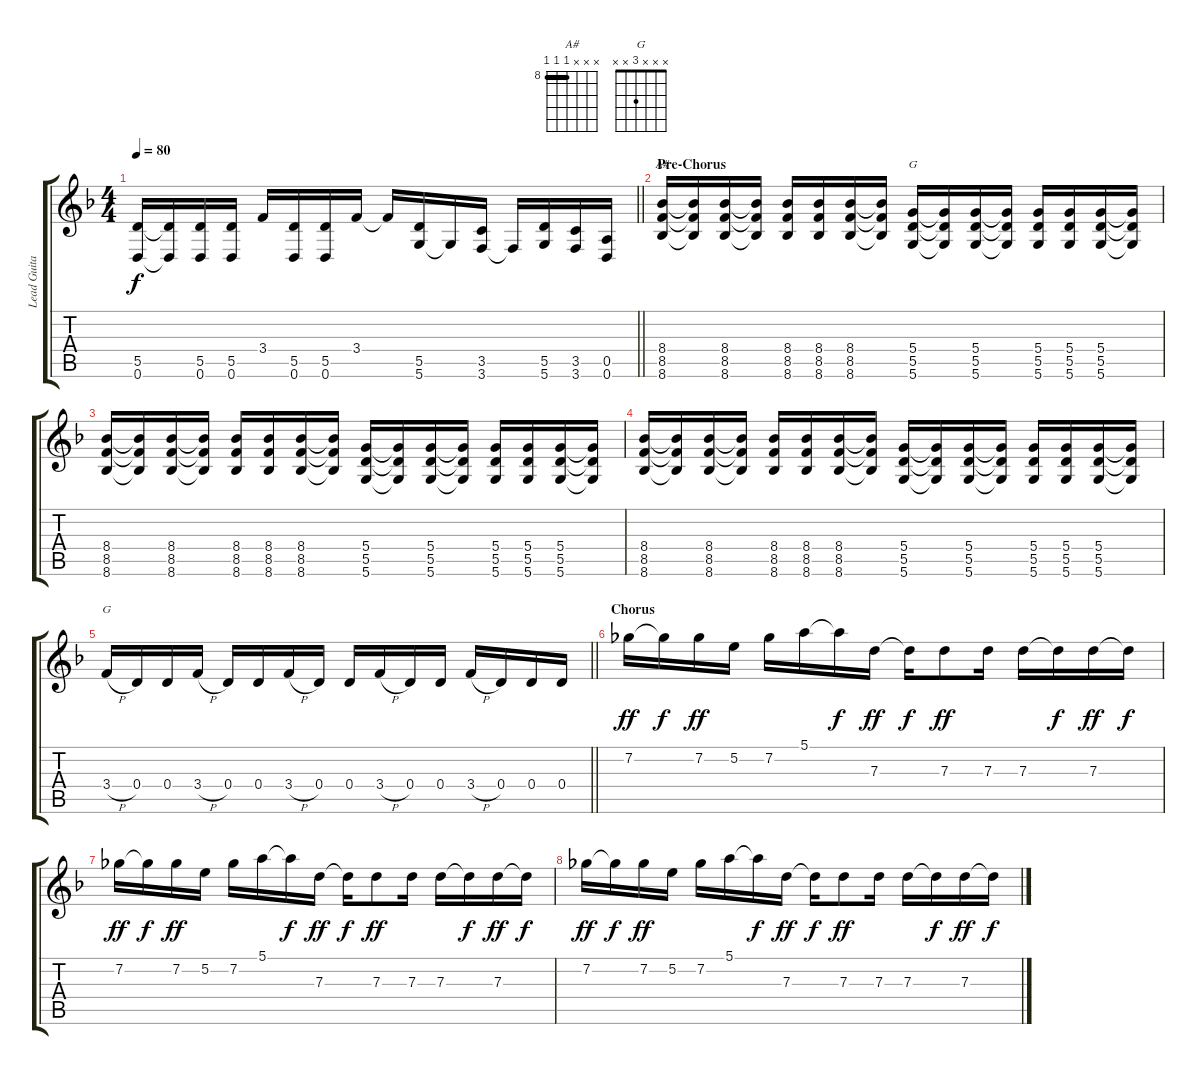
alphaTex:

\track ("Lead Guitar" "Lead Guita") {instrument distortionguitar}
\staff {score tabs}
\tuning (E4 B3 G3 D3 A2 D2) {hide}
\chord ("A#" x x x 8 8 8) {firstfret 8 barre 8}
\chord ("G" x x x 5 5 5) {barre 5}
\chord ("G" x x x 3 x x)
\ts (4 4)
\tempo 80
\clef g2
\barLineRight lightlight
\ks f
(5.5 0.6).16{dy f} (5.5{t} 0.6{t}).16 (5.5 0.6).16 (5.5 0.6).16 3.4.16 (5.5 0.6).16 (5.5 0.6).16 3.4.16 3.4{t}.16 (5.5 5.6).16 5.6{t}.16 (3.5 3.6).16 3.6{t}.16 (5.5 5.6).16 (3.5 3.6).16 (0.5 0.6).16 |
\section ("" "Pre-Chorus")
(8.4 8.5 8.6).16{ch "A#"} (8.4{t} 8.5{t} 8.6{t}).16 (8.4 8.5 8.6).16 (8.4{t} 8.5{t} 8.6{t}).16 (8.4 8.5 8.6).16 (8.4 8.5 8.6).16 (8.4 8.5 8.6).16 (8.4{t} 8.5{t} 8.6{t}).16 (5.4 5.5 5.6).16{ch "G"} (5.4{t} 5.5{t} 5.6{t}).16 (5.4 5.5 5.6).16 (5.4{t} 5.5{t} 5.6{t}).16 (5.4 5.5 5.6).16 (5.4 5.5 5.6).16 (5.4 5.5 5.6).16 (5.4{t} 5.5{t} 5.6{t}).16 |
(8.4 8.5 8.6).16 (8.4{t} 8.5{t} 8.6{t}).16 (8.4 8.5 8.6).16 (8.4{t} 8.5{t} 8.6{t}).16 (8.4 8.5 8.6).16 (8.4 8.5 8.6).16 (8.4 8.5 8.6).16 (8.4{t} 8.5{t} 8.6{t}).16 (5.4 5.5 5.6).16 (5.4{t} 5.5{t} 5.6{t}).16 (5.4 5.5 5.6).16 (5.4{t} 5.5{t} 5.6{t}).16 (5.4 5.5 5.6).16 (5.4 5.5 5.6).16 (5.4 5.5 5.6).16 (5.4{t} 5.5{t} 5.6{t}).16 |
(8.4 8.5 8.6).16 (8.4{t} 8.5{t} 8.6{t}).16 (8.4 8.5 8.6).16 (8.4{t} 8.5{t} 8.6{t}).16 (8.4 8.5 8.6).16 (8.4 8.5 8.6).16 (8.4 8.5 8.6).16 (8.4{t} 8.5{t} 8.6{t}).16 (5.4 5.5 5.6).16 (5.4{t} 5.5{t} 5.6{t}).16 (5.4 5.5 5.6).16 (5.4{t} 5.5{t} 5.6{t}).16 (5.4 5.5 5.6).16 (5.4 5.5 5.6).16 (5.4 5.5 5.6).16 (5.4{t} 5.5{t} 5.6{t}).16 |
\barLineRight lightlight
3.4{h}.16{ch "G"} 0.4.16 0.4.16 3.4{h}.16 0.4.16 0.4.16 3.4{h}.16 0.4.16 0.4.16 3.4{h}.16 0.4.16 0.4.16 3.4{h}.16 0.4.16 0.4.16 0.4.16 |
\section ("" "Chorus")
7.2.16{dy ff} 7.2{t}.16{dy f} 7.2.16{dy ff} 5.2.16 7.2.16 5.1.16 5.1{t}.16{dy f} 7.3.16{dy ff} 7.3{t}.16{dy f} 7.3.8{dy ff} 7.3.16 7.3.16 7.3{t}.16{dy f} 7.3.16{dy ff} 7.3{t}.16{dy f} |
7.2.16{dy ff} 7.2{t}.16{dy f} 7.2.16{dy ff} 5.2.16 7.2.16 5.1.16 5.1{t}.16{dy f} 7.3.16{dy ff} 7.3{t}.16{dy f} 7.3.8{dy ff} 7.3.16 7.3.16 7.3{t}.16{dy f} 7.3.16{dy ff} 7.3{t}.16{dy f} |
7.2.16{dy ff} 7.2{t}.16{dy f} 7.2.16{dy ff} 5.2.16 7.2.16 5.1.16 5.1{t}.16{dy f} 7.3.16{dy ff} 7.3{t}.16{dy f} 7.3.8{dy ff} 7.3.16 7.3.16 7.3{t}.16{dy f} 7.3.16{dy ff} 7.3{t}.16{dy f}
